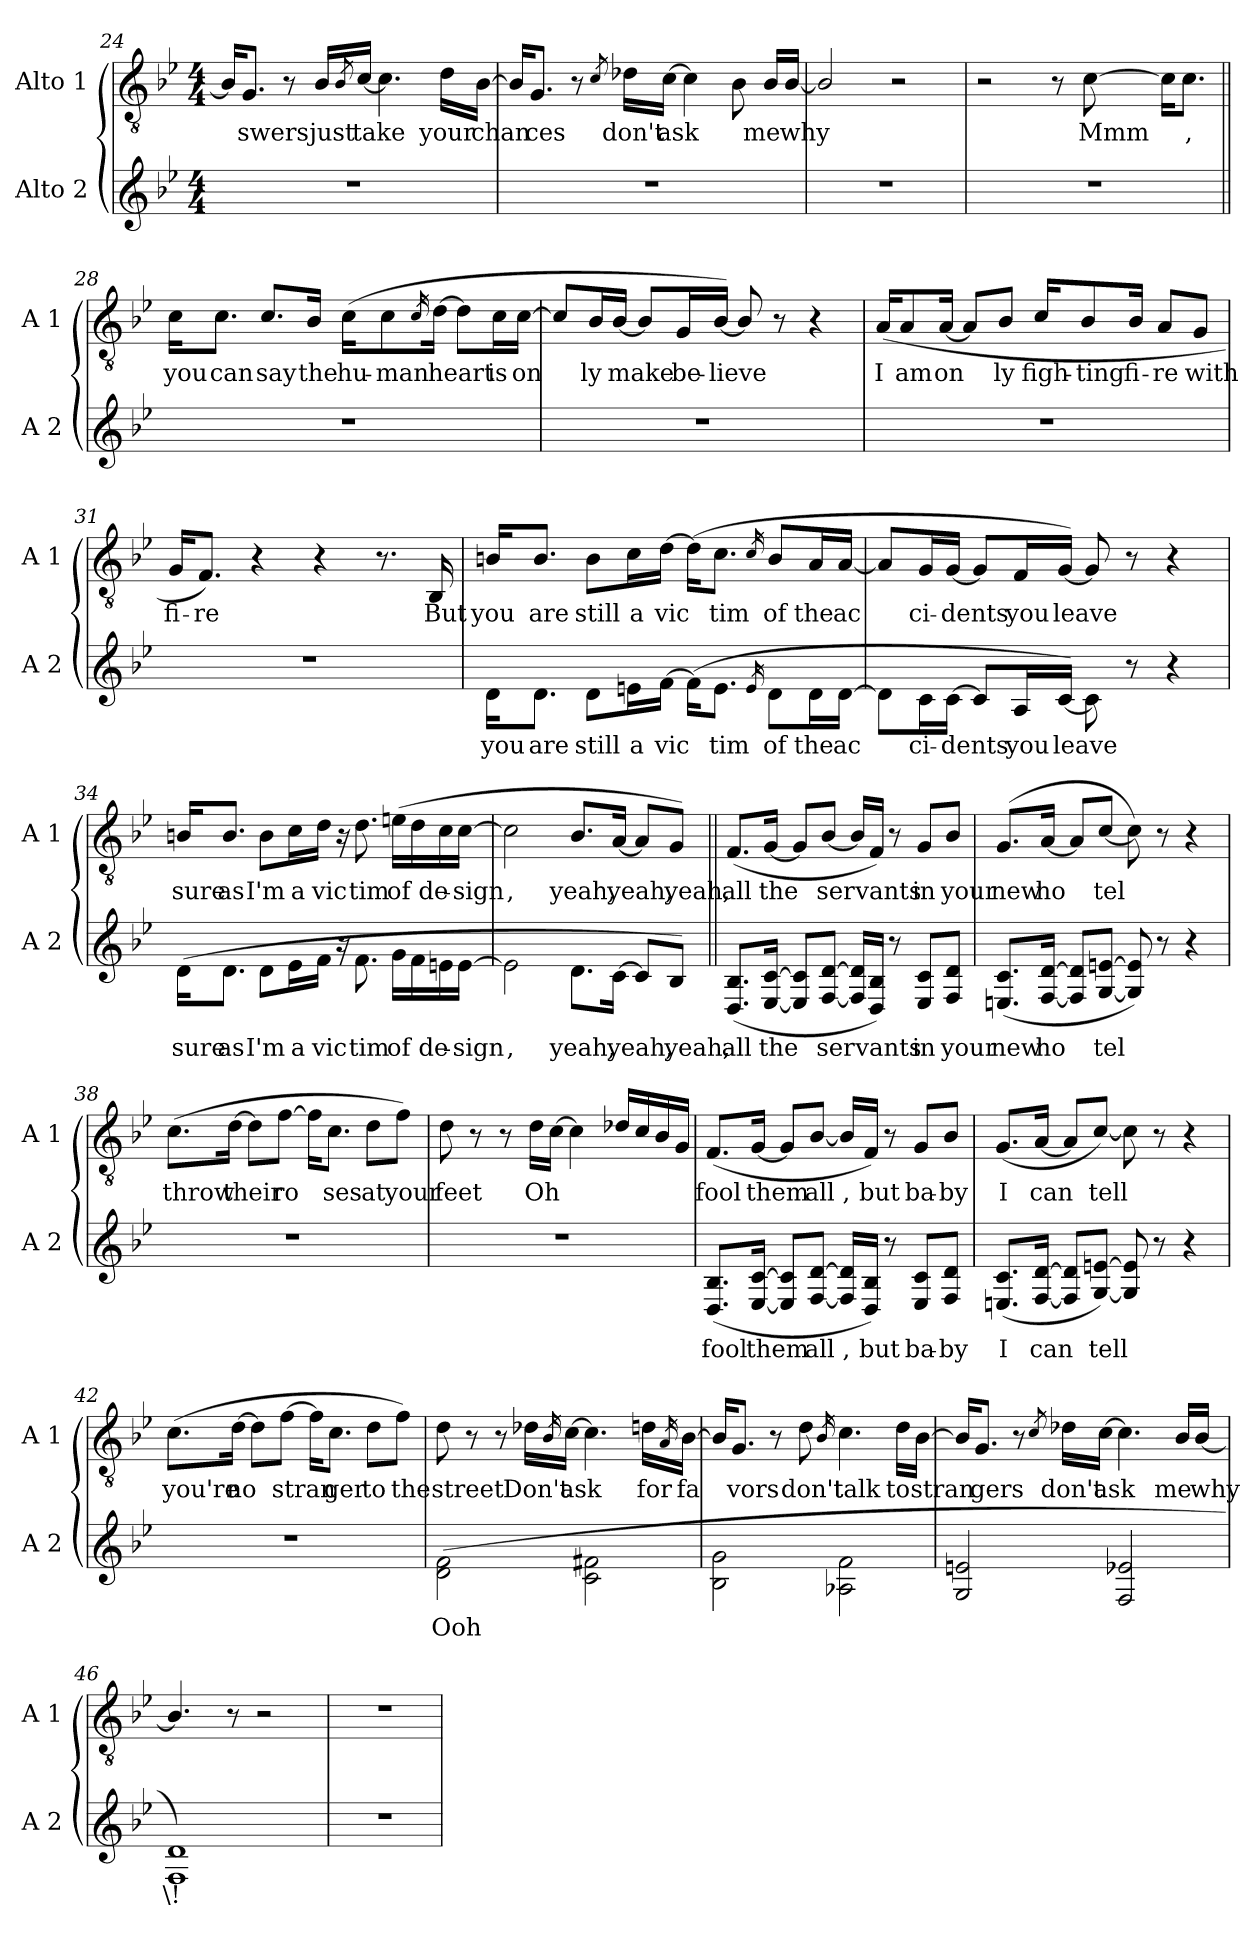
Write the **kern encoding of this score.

**kern	**text	**kern	**text
*part2	*part2	*part1	*part1
*staff2	*staff2	*staff1	*staff1
*I"Alto 2	*	*I"Alto 1	*
*I'A 2	*	*I'A 1	*
*clefG2	*	*clefGv2	*
*k[b-e-]	*	*k[b-e-]	*
*B-:	*	*B-:	*
*M4/4	*	*M4/4	*
=24	=24	=24	=24
1r	.	16B-/KL]	.
!	!	!	!LO:LY:b
.	.	8.G/J	swers
.	.	8r	.
!	!	!	!LO:LY:b
.	.	16B-/LL	just
.	.	8qB-/	.
!	!	!	!LO:LY:b
.	.	[16c/JJ	take
.	.	4.c\]	.
!	!	!	!LO:LY:b
.	.	16d\LL	your
!	!	!	!LO:LY:b
.	.	[16B-\JJ	chan
=25	=25	=25	=25
1r	.	16B-/KL]	.
!	!	!	!LO:LY:b
.	.	8.G/J	ces
.	.	8r	.
.	.	8qc/	.
!	!	!	!LO:LY:b
.	.	16d-X\LL	don't
!	!	!	!LO:LY:b
.	.	[16c\JJ	ask
.	.	4c\]	.
.	.	8B-\	.
!	!	!	!LO:LY:b
.	.	16B-/LL	me
!	!	!	!LO:LY:b
.	.	[16B-/JJ	why
=26	=26	=26	=26
1r	.	2B-/]	.
.	.	2r	.
=27	=27	=27	=27
1r	.	2r	.
.	.	8r	.
!	!	!	!LO:LY:b
.	.	[8c\	Mmm
.	.	16c\KL]	.
!	!	!	!LO:LY:b
.	.	8.c\J	,
=28||	=28||	=28||	=28||
!	!	!	!LO:LY:b
1r	.	16c\KL	you
!	!	!	!LO:LY:b
.	.	8.c\J	can
!	!	!	!LO:LY:b
.	.	8.c/L	say
!	!	!	!LO:LY:b
.	.	16B-/Jk	the
!	!	!	!LO:LY:b
.	.	(>16c\KL	hu-
!	!	!	!LO:LY:b
.	.	8c\	-man
.	.	16qc/	.
!	!	!	!LO:LY:b
.	.	[16d\Jk	heart
.	.	8d\L]	.
!	!	!	!LO:LY:b
.	.	16c\L	is
!	!	!	!LO:LY:b
.	.	[16c\JJ	on
=29	=29	=29	=29
1r	.	8c/L]	.
!	!	!	!LO:LY:b
.	.	16B-/L	ly
!	!	!	!LO:LY:b
.	.	[16B-/JJ	make
.	.	8B-/L]	.
!	!	!	!LO:LY:b
.	.	16G/L	be-
!	!	!	!LO:LY:b
.	.	[16B-/JJ)	-lieve
.	.	8B-/]	.
.	.	8r	.
.	.	4r	.
=30	=30	=30	=30
!	!	!	!LO:LY:b
1r	.	(<16A/KL	I
!	!	!	!LO:LY:b
.	.	8A/	am
!	!	!	!LO:LY:b
.	.	[16A/Jk	on
.	.	8A/L]	.
!	!	!	!LO:LY:b
.	.	8B-/J	ly
!	!	!	!LO:LY:b
.	.	16c/KL	figh-
!	!	!	!LO:LY:b
.	.	8B-/	-ting
!	!	!	!LO:LY:b
.	.	16B-/Jk	fi-
!	!	!	!LO:LY:b
.	.	8A/L	-re
!	!	!	!LO:LY:b
.	.	8G/J	with
=31	=31	=31	=31
!	!	!	!LO:LY:b
1r	.	16G/KL	fi-
!	!	!	!LO:LY:b
.	.	8.F/J)	-re
.	.	4r	.
.	.	4r	.
.	.	8.r	.
!	!	!	!LO:LY:b
.	.	16BB-/	But
=32	=32	=32	=32
!	!LO:LY:b	!	!LO:LY:b
16d\KL	you	16Bn/KL	you
!	!LO:LY:b	!	!LO:LY:b
8.d\J	are	8.B/J	are
!	!LO:LY:b	!	!LO:LY:b
8d\L	still	8B\L	still
!	!LO:LY:b	!	!LO:LY:b
16en\L	a	16c\L	a
!	!LO:LY:b	!	!LO:LY:b
[16f\JJ	vic	[16d\JJ	vic
(>16f\KL]	.	(>16d\KL]	.
!	!LO:LY:b	!	!LO:LY:b
8.e\J	tim	8.c\J	tim
16qe/	.	16qc/	.
!	!LO:LY:b	!	!LO:LY:b
8d\L	of	8B/L	of
!	!LO:LY:b	!	!LO:LY:b
16d\L	the	16A/L	the
!	!LO:LY:b	!	!LO:LY:b
[16d\JJ	ac	[16A/JJ	ac
=33	=33	=33	=33
8d\L]	.	8A/L]	.
!	!LO:LY:b	!	!LO:LY:b
16c\L	ci-	16G/L	ci-
!	!LO:LY:b	!	!LO:LY:b
[16c\JJ	-dents	[16G/JJ	-dents
8c/L]	.	8G/L]	.
!	!LO:LY:b	!	!LO:LY:b
16A/L	you	16F/L	you
!	!LO:LY:b	!	!LO:LY:b
[16c/JJ)	leave	[16G/JJ)	leave
8c\]	.	8G/]	.
8r	.	8r	.
4r	.	4r	.
=34	=34	=34	=34
!	!LO:LY:b	!	!LO:LY:b
(>16d\KL	sure	16Bn/KL	sure
!	!LO:LY:b	!	!LO:LY:b
8.d\J	as	8.B/J	as
!	!LO:LY:b	!	!LO:LY:b
8d\L	I'm	8B\L	I'm
!	!LO:LY:b	!	!LO:LY:b
16e-\L	a	16c\L	a
!	!LO:LY:b	!	!LO:LY:b
16f\JJ	vic	16d\JJ	vic
16r	.	16r	.
!	!LO:LY:b	!	!LO:LY:b
8.f\	tim	8.d\	tim
!	!LO:LY:b	!	!LO:LY:b
16g\LL	of	(>16en\LL	of
16f\	.	16d\	.
!	!LO:LY:b	!	!LO:LY:b
16en\	de-	16c\	de-
!	!LO:LY:b	!	!LO:LY:b
[16e\JJ	-sign	[16c\JJ	-sign
=35	=35	=35	=35
!	!LO:LY:b	!	!LO:LY:b
2e\]	,	2c\]	,
!	!LO:LY:b	!	!LO:LY:b
8.d\L	yeah,	8.B-/L	yeah,
!	!LO:LY:b	!	!LO:LY:b
[16c\Jk	yeah,	[16A/Jk	yeah,
8c/L]	.	8A/L]	.
!	!LO:LY:b	!	!LO:LY:b
8B-/J)	yeah,	8G/J)	yeah,
=36||	=36||	=36||	=36||
!	!LO:LY:b	!	!LO:LY:b
(<8.D/ 8.B-/L	all	(<8.F/L	all
!	!LO:LY:b	!	!LO:LY:b
[16E-/ [16c/Jk	the	[16G/Jk	the
8E-/] 8c/]L	.	8G/L]	.
!	!LO:LY:b	!	!LO:LY:b
[8F/ [8d/J	ser	[8B-/J	ser
16F/] 16d/]LL	.	16B-/LL]	.
!	!LO:LY:b	!	!LO:LY:b
16D/ 16B-/JJ)	vants	16F/JJ)	vants
8r	.	8r	.
!	!LO:LY:b	!	!LO:LY:b
8E-/ 8c/L	in	8G/L	in
!	!LO:LY:b	!	!LO:LY:b
8F/ 8d/J	your	8B-/J	your
=37	=37	=37	=37
!	!LO:LY:b	!	!LO:LY:b
(<8.En/ 8.c/L	new	(>8.G/L	new
!	!LO:LY:b	!	!LO:LY:b
[16F/ [16d/Jk	ho	[16A/Jk	ho
8F/] 8d/]L	.	8A/L]	.
!	!LO:LY:b	!	!LO:LY:b
[8G/ [8en/J	tel	[8c/J	tel
8G/] 8e/])	.	8c\])	.
8r	.	8r	.
4r	.	4r	.
=38	=38	=38	=38
!	!	!	!LO:LY:b
1r	.	(>8.c\L	throw
!	!	!	!LO:LY:b
.	.	[16d\Jk	their
.	.	8d\L]	.
!	!	!	!LO:LY:b
.	.	[8f\J	ro
.	.	16f\KL]	.
!	!	!	!LO:LY:b
.	.	8.c\J	ses
!	!	!	!LO:LY:b
.	.	8d\L	at
!	!	!	!LO:LY:b
.	.	8f\J)	your
=39	=39	=39	=39
!	!	!	!LO:LY:b
1r	.	8d\	feet
.	.	8r	.
.	.	8r	.
!	!	!	!LO:LY:b
.	.	16d\LL	Oh
.	.	[16c\JJ	.
.	.	4c\]	.
.	.	16d-X/LL	.
.	.	16c/	.
.	.	16B-/	.
.	.	16G/JJ	.
=40	=40	=40	=40
!	!LO:LY:b	!	!LO:LY:b
(<8.D/ 8.B-/L	fool	(<8.F/L	fool
!	!LO:LY:b	!	!LO:LY:b
[16E-/ [16c/Jk	them	[16G/Jk	them
8E-/] 8c/]L	.	8G/L]	.
!	!LO:LY:b	!	!LO:LY:b
[8F/ [8d/J	all	[8B-/J	all
!	!LO:LY:b	!	!LO:LY:b
16F/] 16d/]LL	,	16B-/LL]	,
!	!LO:LY:b	!	!LO:LY:b
16D/ 16B-/JJ)	but	16F/JJ)	but
8r	.	8r	.
!	!LO:LY:b	!	!LO:LY:b
8E-/ 8c/L	ba-	8G/L	ba-
!	!LO:LY:b	!	!LO:LY:b
8F/ 8d/J	-by	8B-/J	-by
=41	=41	=41	=41
!	!LO:LY:b	!	!LO:LY:b
(<8.En/ 8.c/L	I	(<8.G/L	I
!	!LO:LY:b	!	!LO:LY:b
[16F/ [16d/Jk	can	[16A/Jk	can
8F/] 8d/]L	.	8A/L]	.
!	!LO:LY:b	!	!LO:LY:b
[8G/ [8en/J)	tell	[8c/J)	tell
8G/] 8e/]	.	8c\]	.
8r	.	8r	.
4r	.	4r	.
=42	=42	=42	=42
!	!	!	!LO:LY:b
1r	.	(>8.c\L	you're
!	!	!	!LO:LY:b
.	.	[16d\Jk	no
.	.	8d\L]	.
!	!	!	!LO:LY:b
.	.	[8f\J	stran
.	.	16f\KL]	.
!	!	!	!LO:LY:b
.	.	8.c\J	ger
!	!	!	!LO:LY:b
.	.	8d\L	to
!	!	!	!LO:LY:b
.	.	8f\J)	the
=43	=43	=43	=43
!	!LO:LY:b	!	!LO:LY:b
(>2d\ 2f\	Ooh	8d\	street
.	.	8r	.
.	.	8r	.
!	!	!	!LO:LY:b
.	.	16d-X\LL	Don't
.	.	16qB-/	.
!	!	!	!LO:LY:b
.	.	[16c\JJ	ask
2c\ 2f#X\	.	4.c\]	.
!	!	!	!LO:LY:b
.	.	16dn\LL	for
.	.	16qA/	.
!	!	!	!LO:LY:b
.	.	[16B-\JJ	fa
=44	=44	=44	=44
2B-\ 2g\	.	16B-/KL]	.
!	!	!	!LO:LY:b
.	.	8.G/J	vors
.	.	8r	.
!	!	!	!LO:LY:b
.	.	8d\	don't
.	.	16qB-/	.
!	!	!	!LO:LY:b
2A-X\ 2f\	.	4.c\	talk
!	!	!	!LO:LY:b
.	.	16d\LL	to
!	!	!	!LO:LY:b
.	.	[16B-\JJ	stran
=45	=45	=45	=45
2G/ 2en/	.	16B-/KL]	.
!	!	!	!LO:LY:b
.	.	8.G/J	gers
.	.	8r	.
.	.	8qc/	.
!	!	!	!LO:LY:b
.	.	16d-X\LL	don't
!	!	!	!LO:LY:b
.	.	[16c\JJ	ask
2F/ 2e-X/	.	4.c\]	.
!	!	!	!LO:LY:b
.	.	16B-/LL	me
!	!	!	!LO:LY:b
.	.	[16B-/JJ	why
=46	=46	=46	=46
!	!LO:LY:b	!	!
1F 1d)	\!	4.B-/]	.
.	.	8r	.
.	.	2r	.
=47	=47	=47	=47
1r	.	1r	.
=	=	=	=
*-	*-	*-	*-
